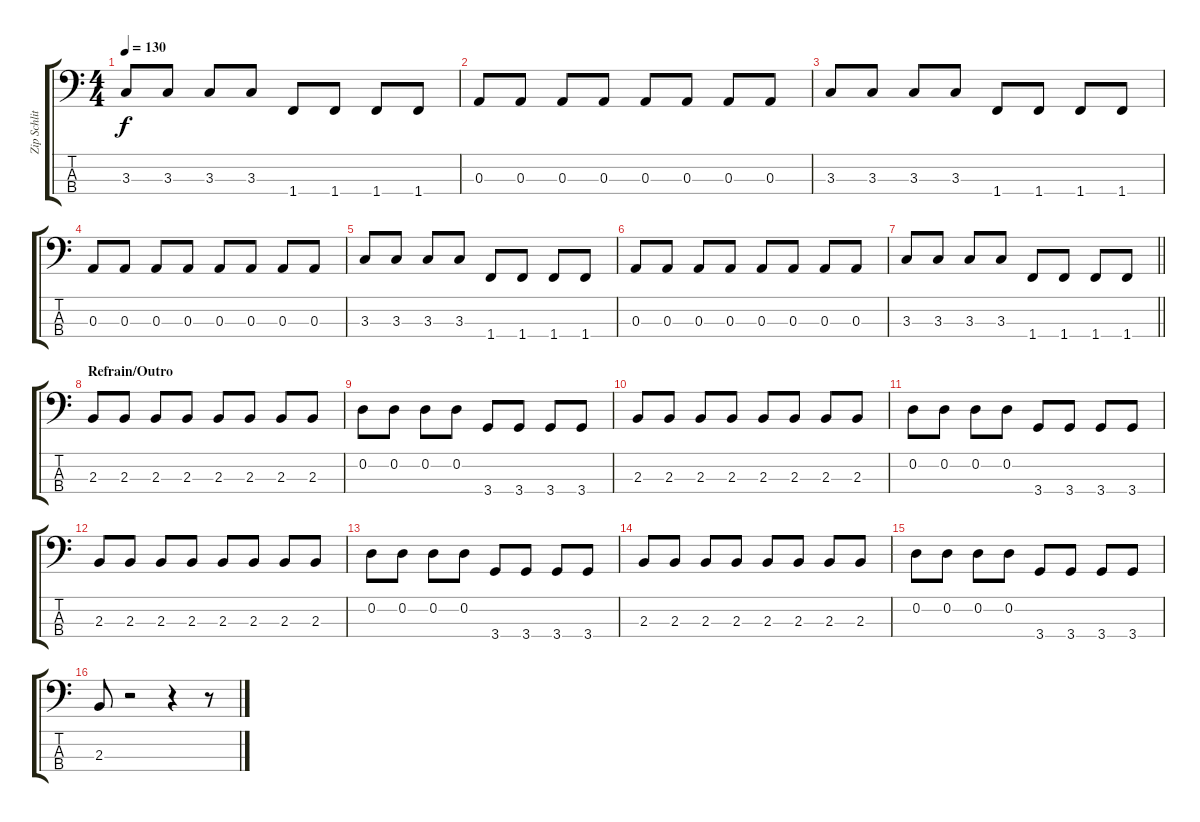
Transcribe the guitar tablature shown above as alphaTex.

\track ("Zip Schlitzer" "Zip Schlit") {instrument electricbasspick}
\staff {score tabs}
\tuning (G2 D2 A1 E1) {hide}
\ts (4 4)
\tempo 130
\clef f4
\ks c
3.3.8{dy f} 3.3.8 3.3.8 3.3.8 1.4.8 1.4.8 1.4.8 1.4.8 |
0.3.8 0.3.8 0.3.8 0.3.8 0.3.8 0.3.8 0.3.8 0.3.8 |
3.3.8 3.3.8 3.3.8 3.3.8 1.4.8 1.4.8 1.4.8 1.4.8 |
0.3.8 0.3.8 0.3.8 0.3.8 0.3.8 0.3.8 0.3.8 0.3.8 |
3.3.8 3.3.8 3.3.8 3.3.8 1.4.8 1.4.8 1.4.8 1.4.8 |
0.3.8 0.3.8 0.3.8 0.3.8 0.3.8 0.3.8 0.3.8 0.3.8 |
\barLineRight lightlight
3.3.8 3.3.8 3.3.8 3.3.8 1.4.8 1.4.8 1.4.8 1.4.8 |
\section ("" "Refrain/Outro")
2.3.8 2.3.8 2.3.8 2.3.8 2.3.8 2.3.8 2.3.8 2.3.8 |
0.2.8 0.2.8 0.2.8 0.2.8 3.4.8 3.4.8 3.4.8 3.4.8 |
2.3.8 2.3.8 2.3.8 2.3.8 2.3.8 2.3.8 2.3.8 2.3.8 |
0.2.8 0.2.8 0.2.8 0.2.8 3.4.8 3.4.8 3.4.8 3.4.8 |
2.3.8 2.3.8 2.3.8 2.3.8 2.3.8 2.3.8 2.3.8 2.3.8 |
0.2.8 0.2.8 0.2.8 0.2.8 3.4.8 3.4.8 3.4.8 3.4.8 |
2.3.8 2.3.8 2.3.8 2.3.8 2.3.8 2.3.8 2.3.8 2.3.8 |
0.2.8 0.2.8 0.2.8 0.2.8 3.4.8 3.4.8 3.4.8 3.4.8 |
2.3.8 r.2 r.4 r.8
